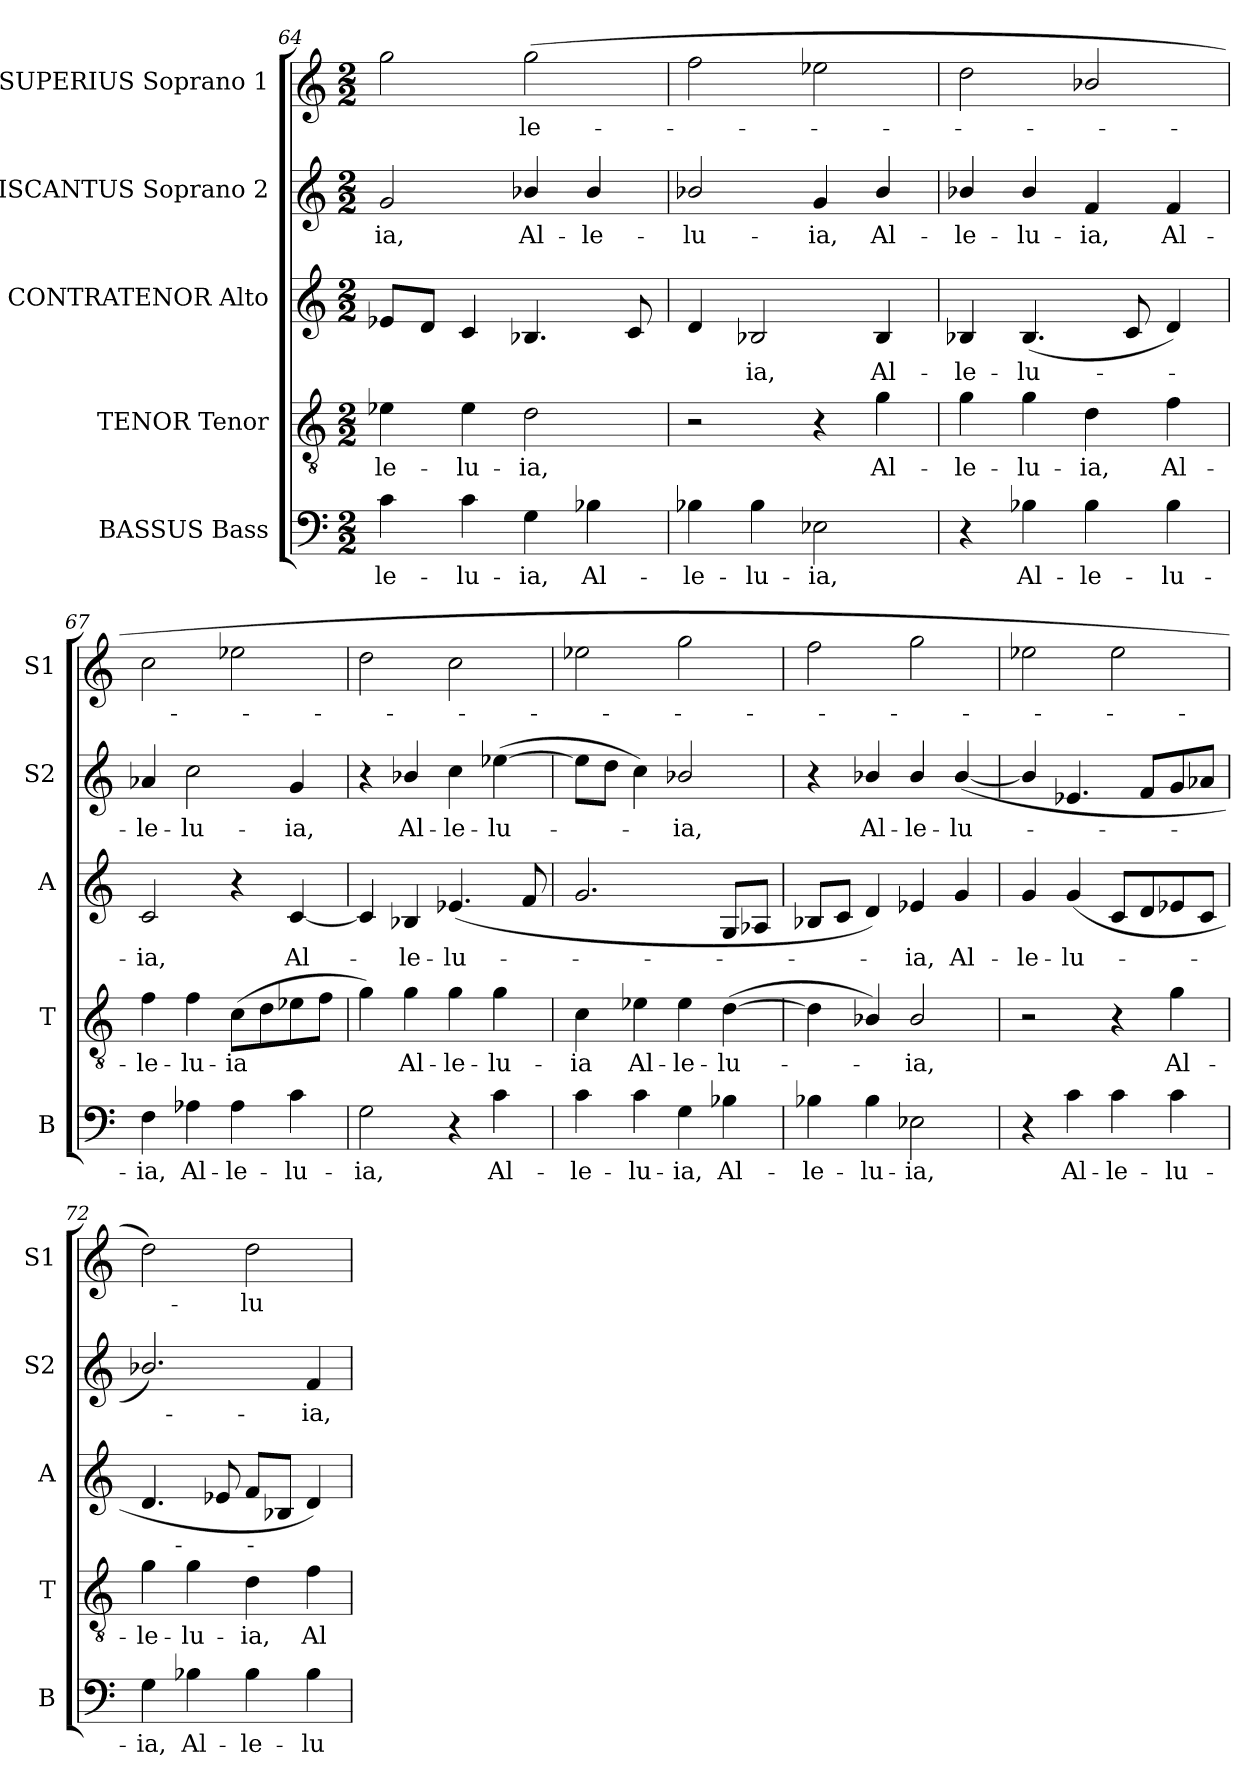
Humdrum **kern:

**kern	**text	**kern	**text	**kern	**text	**kern	**text	**kern	**text
*part5	*part5	*part4	*part4	*part3	*part3	*part2	*part2	*part1	*part1
*staff5	*staff5	*staff4	*staff4	*staff3	*staff3	*staff2	*staff2	*staff1	*staff1
*I"BASSUS Bass	*	*I"TENOR Tenor	*	*I"CONTRATENOR Alto	*	*I"DISCANTUS Soprano 2	*	*I"SUPERIUS Soprano 1	*
*I'B	*	*I'T	*	*I'A	*	*I'S2	*	*I'S1	*
!!LO:PB:g=z
*clefF4	*	*clefGv2	*	*clefG2	*	*clefG2	*	*clefG2	*
*	*	*ITrd7c12	*	*	*	*	*	*	*
*k[]	*	*k[]	*	*k[]	*	*k[]	*	*k[]	*
*M2/2	*	*M2/2	*	*M2/2	*	*M2/2	*	*M2/2	*
=64	=64	=64	=64	=64	=64	=64	=64	=64	=64
!	!LO:LY:b	!	!LO:LY:b	!	!	!	!LO:LY:b	!	!
4c\	-le-	4E-\	-le-	8e-/L	.	2g/	-ia,	2gg\	.
.	.	.	.	8d/J	.	.	.	.	.
!	!LO:LY:b	!	!LO:LY:b	!	!	!	!	!	!
4c\	-lu-	4E-\	-lu-	4c/	.	.	.	.	.
!	!LO:LY:b	!	!LO:LY:b	!	!	!	!LO:LY:b	!	!LO:LY:b
4G\	-ia,	2D\	-ia,	4.B-/	.	4b-/	Al-	(>2gg\	-le-
!	!LO:LY:b	!	!	!	!	!	!LO:LY:b	!	!
4B-\	Al-	.	.	.	.	4b-/	-le-	.	.
.	.	.	.	8c/	.	.	.	.	.
=65	=65	=65	=65	=65	=65	=65	=65	=65	=65
!	!LO:LY:b	!	!	!	!	!	!LO:LY:b	!	!
4B-\	-le-	2r	.	4d/	.	2b-/	-lu-	2ff\	.
!	!LO:LY:b	!	!	!	!LO:LY:b	!	!	!	!
4B-\	-lu-	.	.	2B-/	-ia,	.	.	.	.
!	!LO:LY:b	!	!	!	!	!	!LO:LY:b	!	!
2E-\	-ia,	4r	.	.	.	4g/	-ia,	2ee-\	.
!	!	!	!LO:LY:b	!	!LO:LY:b	!	!LO:LY:b	!	!
.	.	4G\	Al-	4B-/	Al-	4b-/	Al-	.	.
=66	=66	=66	=66	=66	=66	=66	=66	=66	=66
!	!	!	!LO:LY:b	!	!LO:LY:b	!	!LO:LY:b	!	!
4r	.	4G\	-le-	4B-/	-le-	4b-/	-le-	2dd\	.
!	!LO:LY:b	!	!LO:LY:b	!	!LO:LY:b	!	!LO:LY:b	!	!
4B-\	Al-	4G\	-lu-	(<4.B-/	-lu-	4b-/	-lu-	.	.
!	!LO:LY:b	!	!LO:LY:b	!	!	!	!LO:LY:b	!	!
4B-\	-le-	4D\	-ia,	.	.	4f/	-ia,	2b-/	.
.	.	.	.	8c/	.	.	.	.	.
!	!LO:LY:b	!	!LO:LY:b	!	!	!	!LO:LY:b	!	!
4B-\	-lu-	4F\	Al-	4d/)	.	4f/	Al-	.	.
=67	=67	=67	=67	=67	=67	=67	=67	=67	=67
!	!LO:LY:b	!	!LO:LY:b	!	!LO:LY:b	!	!LO:LY:b	!	!
4F\	-ia,	4F\	-le-	2c/	-ia,	4a-/	-le-	2cc\	.
!	!LO:LY:b	!	!LO:LY:b	!	!	!	!LO:LY:b	!	!
4A-\	Al-	4F\	-lu-	.	.	2cc\	-lu-	.	.
!	!LO:LY:b	!	!LO:LY:b	!	!	!	!	!	!
4A-\	-le-	(>8C\L	-ia	4r	.	.	.	2ee-\	.
.	.	8D\	.	.	.	.	.	.	.
!	!LO:LY:b	!	!	!	!LO:LY:b	!	!LO:LY:b	!	!
4c\	-lu-	8E-\	.	[4c/	Al-	4g/	-ia,	.	.
.	.	8F\J	.	.	.	.	.	.	.
=68	=68	=68	=68	=68	=68	=68	=68	=68	=68
!	!LO:LY:b	!	!	!	!	!	!	!	!
2G\	-ia,	4G\)	.	4c/]	.	4r	.	2dd\	.
!	!	!	!LO:LY:b	!	!LO:LY:b	!	!LO:LY:b	!	!
.	.	4G\	Al-	4B-/	-le-	4b-/	Al-	.	.
!	!	!	!LO:LY:b	!	!LO:LY:b	!	!LO:LY:b	!	!
4r	.	4G\	-le-	(>4.e-/	-lu-	4cc\	-le-	2cc\	.
!	!LO:LY:b	!	!LO:LY:b	!	!	!	!LO:LY:b	!	!
4c\	Al-	4G\	-lu-	.	.	(>[4ee-\	-lu-	.	.
.	.	.	.	8f/	.	.	.	.	.
=69	=69	=69	=69	=69	=69	=69	=69	=69	=69
!	!LO:LY:b	!	!LO:LY:b	!	!	!	!	!	!
4c\	-le-	4C\	-ia	2.g/	.	8ee-\L]	.	2ee-\	.
.	.	.	.	.	.	8dd\J	.	.	.
!	!LO:LY:b	!	!LO:LY:b	!	!	!	!	!	!
4c\	-lu-	4E-\	Al-	.	.	4cc\)	.	.	.
!	!LO:LY:b	!	!LO:LY:b	!	!	!	!LO:LY:b	!	!
4G\	-ia,	4E-\	-le-	.	.	2b-/	-ia,	2gg\	.
!	!LO:LY:b	!	!LO:LY:b	!	!	!	!	!	!
4B-\	Al-	(>[4D\	-lu-	8G/L	.	.	.	.	.
.	.	.	.	8A-/J	.	.	.	.	.
!!LO:LB:g=z
=70	=70	=70	=70	=70	=70	=70	=70	=70	=70
!	!LO:LY:b	!	!	!	!	!	!	!	!
4B-\	-le-	4D\]	.	8B-/L	.	4r	.	2ff\	.
.	.	.	.	8c/J	.	.	.	.	.
!	!LO:LY:b	!	!	!	!	!	!LO:LY:b	!	!
4B-\	-lu-	4BB-/)	.	4d/)	.	4b-/	Al-	.	.
!	!LO:LY:b	!	!LO:LY:b	!	!LO:LY:b	!	!LO:LY:b	!	!
2E-\	-ia,	2BB-/	-ia,	4e-/	-ia,	4b-/	-le-	2gg\	.
!	!	!	!	!	!LO:LY:b	!	!LO:LY:b	!	!
.	.	.	.	4g/	Al-	(>[4b-/	-lu-	.	.
=71	=71	=71	=71	=71	=71	=71	=71	=71	=71
!	!	!	!	!	!LO:LY:b	!	!	!	!
4r	.	2r	.	4g/	-le-	4b-/]	.	2ee-\	.
!	!LO:LY:b	!	!	!	!LO:LY:b	!	!	!	!
4c\	Al-	.	.	(>4g/	-lu-	4.e-/	.	.	.
!	!LO:LY:b	!	!	!	!	!	!	!	!
4c\	-le-	4r	.	8c/L	.	.	.	2ee-\	.
.	.	.	.	8d/	.	8f/L	.	.	.
!	!LO:LY:b	!	!LO:LY:b	!	!	!	!	!	!
4c\	-lu-	4G\	Al-	8e-/	.	8g/	.	.	.
.	.	.	.	8c/J	.	8a-/J	.	.	.
=72	=72	=72	=72	=72	=72	=72	=72	=72	=72
!	!LO:LY:b	!	!LO:LY:b	!	!	!	!	!	!
4G\	-ia,	4G\	-le-	4.d/	.	2.b-/)	.	2dd\)	.
!	!LO:LY:b	!	!LO:LY:b	!	!	!	!	!	!
4B-\	Al-	4G\	-lu-	.	.	.	.	.	.
.	.	.	.	8e-/	.	.	.	.	.
!	!LO:LY:b	!	!LO:LY:b	!	!	!	!	!	!LO:LY:b
4B-\	-le-	4D\	-ia,	8f/L	.	.	.	2dd\	-lu-
.	.	.	.	8B-/J	.	.	.	.	.
!	!LO:LY:b	!	!LO:LY:b	!	!	!	!LO:LY:b	!	!
4B-\	-lu-	4F\	Al-	4d/)	.	4f/	-ia,	.	.
=	=	=	=	=	=	=	=	=	=
*-	*-	*-	*-	*-	*-	*-	*-	*-	*-
